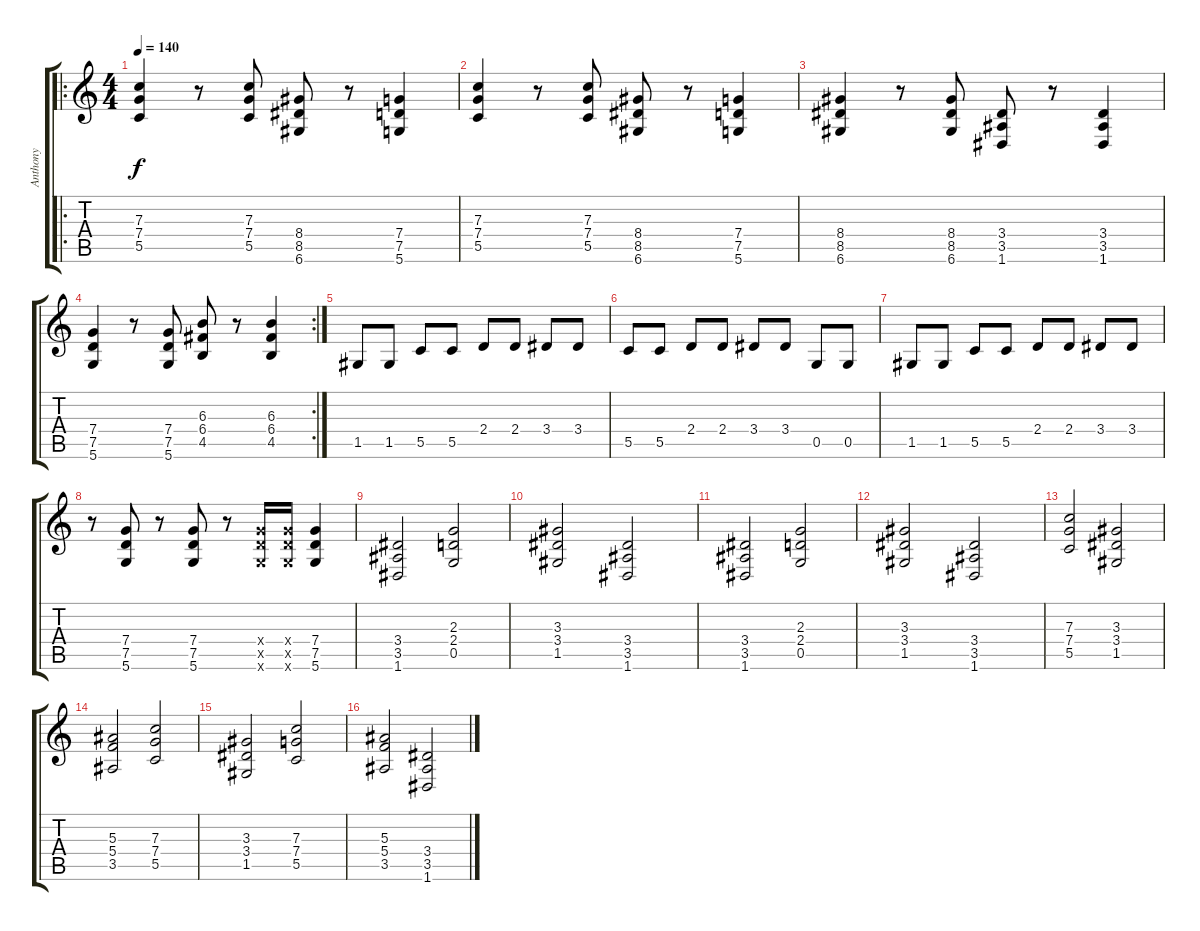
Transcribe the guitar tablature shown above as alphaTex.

\track ("Anthony" "Anthony") {instrument distortionguitar}
\staff {score tabs}
\tuning (D4 A3 F3 C3 G2 D2) {hide}
\ro
\ts (4 4)
\tempo 140
\clef g2
\ks c
(7.3 7.4 5.5).4{dy f} r.8 (7.3 7.4 5.5).8 (8.4 8.5 6.6).8 r.8 (7.4 7.5 5.6).4 |
(7.3 7.4 5.5).4 r.8 (7.3 7.4 5.5).8 (8.4 8.5 6.6).8 r.8 (7.4 7.5 5.6).4 |
(8.4 8.5 6.6).4 r.8 (8.4 8.5 6.6).8 (3.4 3.5 1.6).8 r.8 (3.4 3.5 1.6).4 |
\rc 2
(7.4 7.5 5.6).4 r.8 (7.4 7.5 5.6).8 (6.3 6.4 4.5).8 r.8 (6.3 6.4 4.5).4 |
1.5.8 1.5.8 5.5.8 5.5.8 2.4.8 2.4.8 3.4.8 3.4.8 |
5.5.8 5.5.8 2.4.8 2.4.8 3.4.8 3.4.8 0.5.8 0.5.8 |
1.5.8 1.5.8 5.5.8 5.5.8 2.4.8 2.4.8 3.4.8 3.4.8 |
r.8 (7.4 7.5 5.6).8 r.8 (7.4 7.5 5.6).8 r.8 (7.4{x} 7.5{x} 5.6{x}).16 (7.4{x} 7.5{x} 5.6{x}).16 (7.4 7.5 5.6).4 |
(3.4 3.5 1.6).2 (2.3 2.4 0.5).2 |
(3.3 3.4 1.5).2 (3.4 3.5 1.6).2 |
(3.4 3.5 1.6).2 (2.3 2.4 0.5).2 |
(3.3 3.4 1.5).2 (3.4 3.5 1.6).2 |
(7.3 7.4 5.5).2 (3.3 3.4 1.5).2 |
(5.3 5.4 3.5).2 (7.3 7.4 5.5).2 |
(3.3 3.4 1.5).2 (7.3 7.4 5.5).2 |
(5.3 5.4 3.5).2 (3.4 3.5 1.6).2
